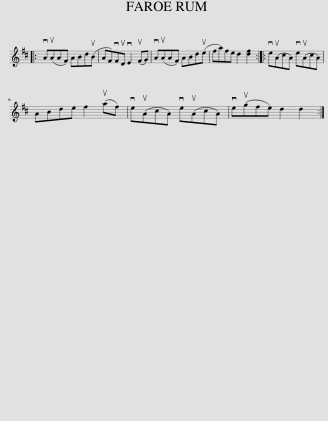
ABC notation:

X:1
L:1/8
M:none
I:linebreak $
K:D
V:1 treble
V:1
|: vA(uAAF) ABd(uB | AF)vFuD vE2 (uFG) | vA(uAAF) ABd(ue | fa)fe d2 [df]2 :: ve(uAcA) ve(uAcA) |$ %5
 ABde f2 (uaf) | ve(uAcA) ve(uAcA) | ve(ugfe) d2 d2 :| %8
